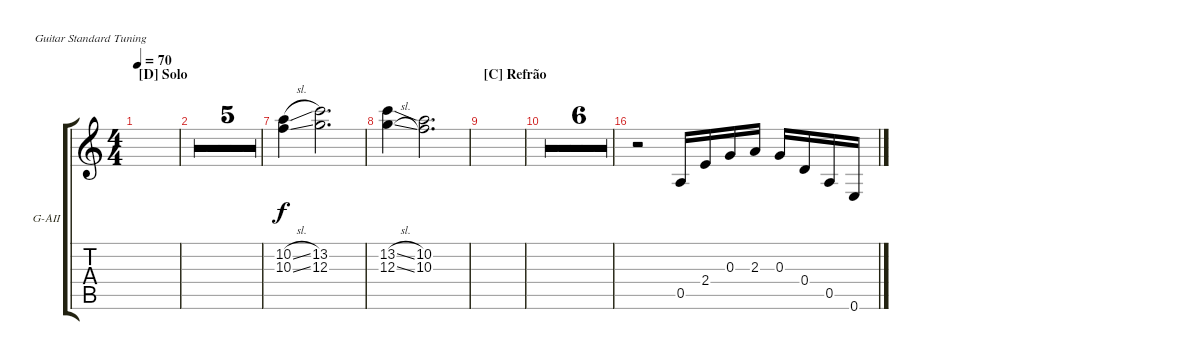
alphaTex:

\defaultSystemsLayout 4
\bracketExtendMode groupsimilarinstruments
\firstSystemTrackNameOrientation horizontal
\otherSystemsTrackNameOrientation horizontal
\track ("Guitar Acustic II" "G-AII") {multiBarRest instrument electricguitarclean}
\staff {score tabs}
\tuning (E4 B3 G3 D3 A2 E2)
\ts (4 4)
\section ("D" "Solo")
\tempo 70
\clef g2
\ks c
|
|
|
|
|
|
(10.3{sl} 10.2{sl}).4 (13.2 12.3).2{d} |
(13.2{sl} 12.3{sl}).4 (10.3 10.2).2{d} |
\section ("C" "Refrão")
|
|
|
|
|
|
|
r.2 0.5.16 2.4.16 0.3.16 2.3.16 0.3.16 0.4.16 0.5.16 0.6.16
